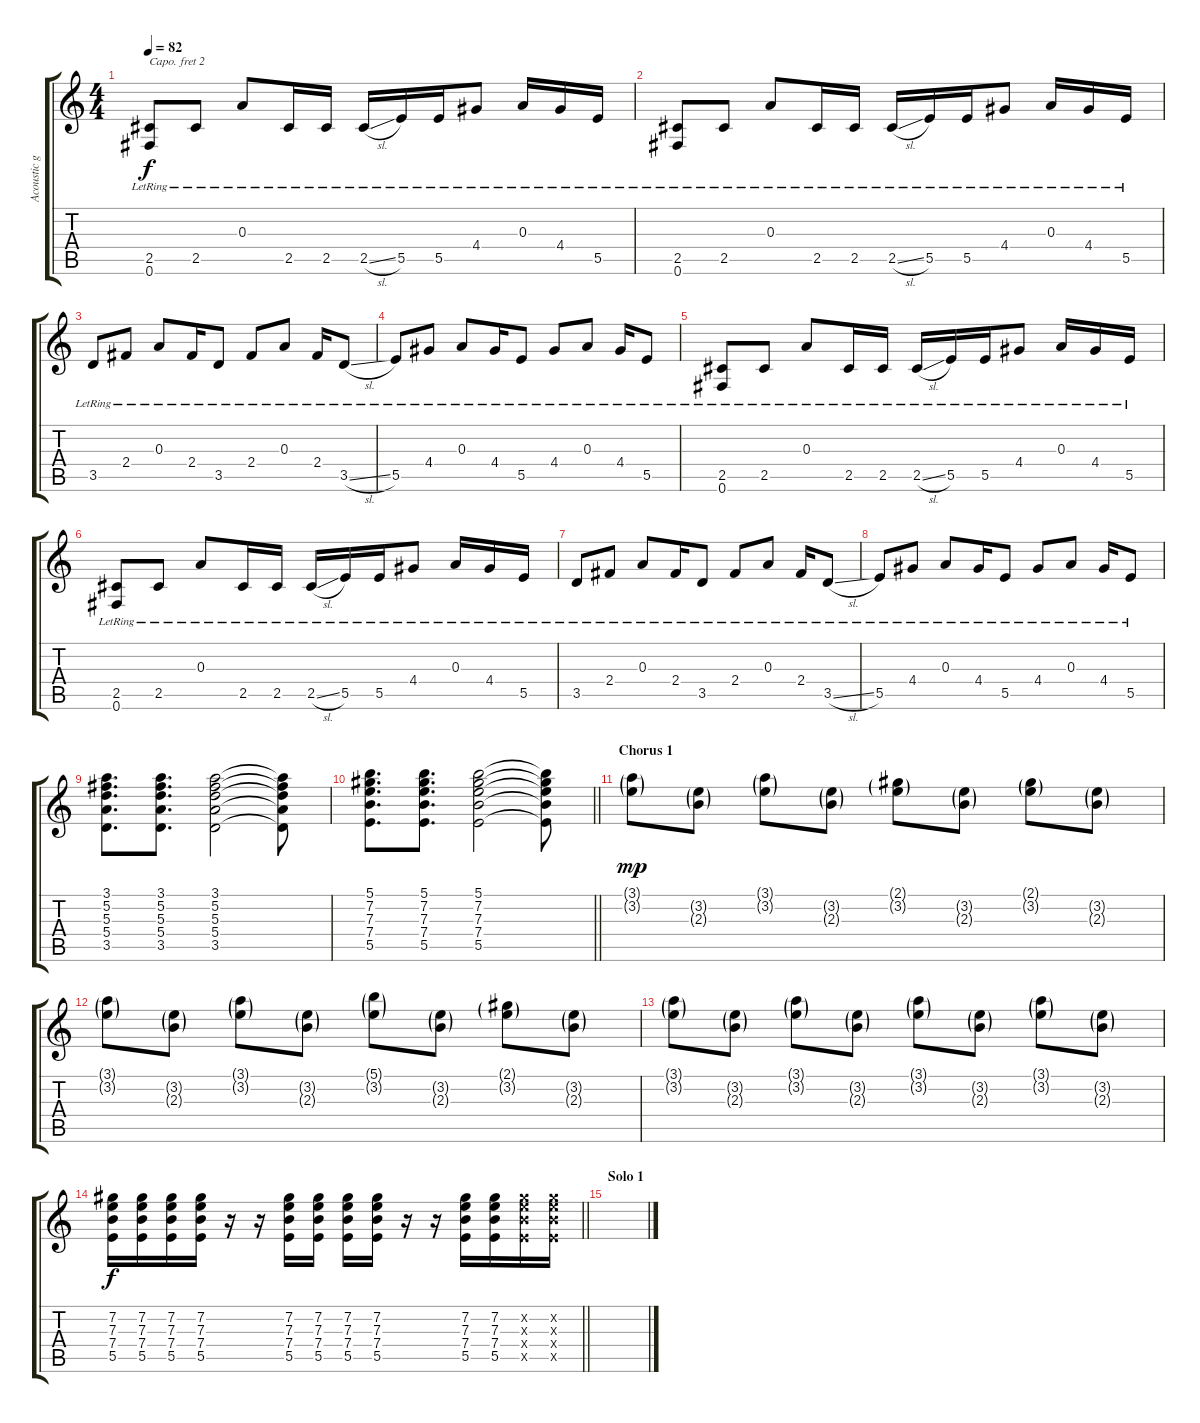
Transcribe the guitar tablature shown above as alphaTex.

\track ("Acoustic guitar" "Acoustic g") {instrument acousticguitarsteel}
\staff {score tabs}
\capo 2
\tuning (E4 B3 G3 D3 A2 E2) {hide}
\ts (4 4)
\tempo 82
\clef g2
\ks c
(2.5{lr} 0.6{lr}).8{dy f} 2.5{lr}.8 0.3{lr}.8 2.5{lr}.16 2.5{lr}.16 2.5{sl lr}.16 5.5{lr}.16 5.5{lr}.16 4.4{lr}.8 0.3{lr}.16 4.4{lr}.16 5.5{lr}.16 |
(2.5{lr} 0.6{lr}).8 2.5{lr}.8 0.3{lr}.8 2.5{lr}.16 2.5{lr}.16 2.5{sl lr}.16 5.5{lr}.16 5.5{lr}.16 4.4{lr}.8 0.3{lr}.16 4.4{lr}.16 5.5{lr}.16 |
3.5{lr}.8 2.4{lr}.8 0.3{lr}.8 2.4{lr}.16 3.5{lr}.8 2.4{lr}.8 0.3{lr}.8 2.4{lr}.16 3.5{sl lr}.8 |
5.5{lr}.8 4.4{lr}.8 0.3{lr}.8 4.4{lr}.16 5.5{lr}.8 4.4{lr}.8 0.3{lr}.8 4.4{lr}.16 5.5{lr}.8 |
(2.5{lr} 0.6{lr}).8 2.5{lr}.8 0.3{lr}.8 2.5{lr}.16 2.5{lr}.16 2.5{sl lr}.16 5.5{lr}.16 5.5{lr}.16 4.4{lr}.8 0.3{lr}.16 4.4{lr}.16 5.5{lr}.16 |
(2.5{lr} 0.6{lr}).8 2.5{lr}.8 0.3{lr}.8 2.5{lr}.16 2.5{lr}.16 2.5{sl lr}.16 5.5{lr}.16 5.5{lr}.16 4.4{lr}.8 0.3{lr}.16 4.4{lr}.16 5.5{lr}.16 |
3.5{lr}.8 2.4{lr}.8 0.3{lr}.8 2.4{lr}.16 3.5{lr}.8 2.4{lr}.8 0.3{lr}.8 2.4{lr}.16 3.5{sl lr}.8 |
5.5{lr}.8 4.4{lr}.8 0.3{lr}.8 4.4{lr}.16 5.5{lr}.8 4.4{lr}.8 0.3{lr}.8 4.4{lr}.16 5.5{lr}.8 |
(3.1 5.2 5.3 5.4 3.5).8{d} (3.1 5.2 5.3 5.4 3.5).8{d} (3.1 5.2 5.3 5.4 3.5).2 (3.1{t} 5.2{t} 5.3{t} 5.4{t} 3.5{t}).8 |
\barLineRight lightlight
(5.1 7.2 7.3 7.4 5.5).8{d} (5.1 7.2 7.3 7.4 5.5).8{d} (5.1 7.2 7.3 7.4 5.5).2 (5.1{t} 7.2{t} 7.3{t} 7.4{t} 5.5{t}).8 |
\section ("" "Chorus 1")
(3.1{g} 3.2{g}).8{dy mp} (3.2{g} 2.3{g}).8 (3.1{g} 3.2{g}).8 (3.2{g} 2.3{g}).8 (2.1{g} 3.2{g}).8 (3.2{g} 2.3{g}).8 (2.1{g} 3.2{g}).8 (3.2{g} 2.3{g}).8 |
(3.1{g} 3.2{g}).8 (3.2{g} 2.3{g}).8 (3.1{g} 3.2{g}).8 (3.2{g} 2.3{g}).8 (5.1{g} 3.2{g}).8 (3.2{g} 2.3{g}).8 (2.1{g} 3.2{g}).8 (3.2{g} 2.3{g}).8 |
(3.1{g} 3.2{g}).8 (3.2{g} 2.3{g}).8 (3.1{g} 3.2{g}).8 (3.2{g} 2.3{g}).8 (3.1{g} 3.2{g}).8 (3.2{g} 2.3{g}).8 (3.1{g} 3.2{g}).8 (3.2{g} 2.3{g}).8 |
\barLineRight lightlight
(7.2 7.3 7.4 5.5).16{dy f} (7.2 7.3 7.4 5.5).16 (7.2 7.3 7.4 5.5).16 (7.2 7.3 7.4 5.5).16 r.16 r.16 (7.2 7.3 7.4 5.5).16 (7.2 7.3 7.4 5.5).16 (7.2 7.3 7.4 5.5).16 (7.2 7.3 7.4 5.5).16 r.16 r.16 (7.2 7.3 7.4 5.5).16 (7.2 7.3 7.4 5.5).16 (7.2{x} 7.3{x} 7.4{x} 5.5{x}).16 (7.2{x} 7.3{x} 7.4{x} 5.5{x}).16 |
\section ("" "Solo 1")
